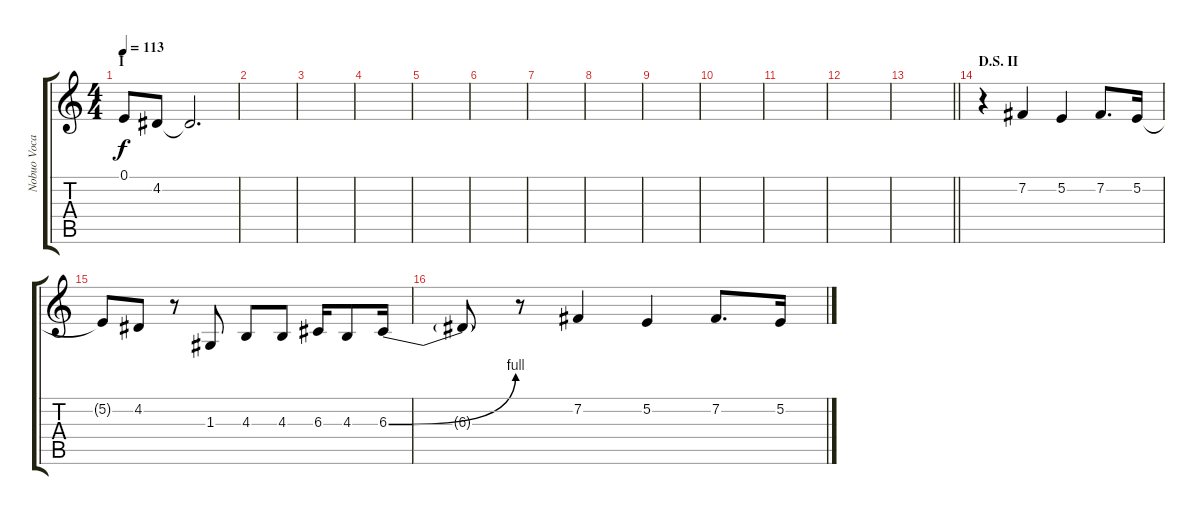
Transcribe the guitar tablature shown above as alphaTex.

\track ("Nobuo Vocals" "Nobuo Voca") {instrument tenorsax}
\staff {score tabs}
\tuning (E4 B3 G3 D3 A2 E2) {hide}
\ts (4 4)
\section ("" "I")
\tempo 113
\clef g2
\ks c
0.1{t}.8{dy f} 4.2.8 4.2{t}.2{d} |
|
|
|
|
|
|
|
|
|
|
|
\barLineRight lightlight
|
\section ("" "D.S. II")
r.4 7.2.4 5.2.4 7.2.8{d} 5.2.16 |
5.2{t}.8 4.2.8 r.8 1.3.8 4.3.8 4.3.8 6.3.16 4.3.8 6.3{be (bend 0 0 60 4)}.16 |
6.3{t}.8 r.8 7.2.4 5.2.4 7.2.8{d} 5.2.16
